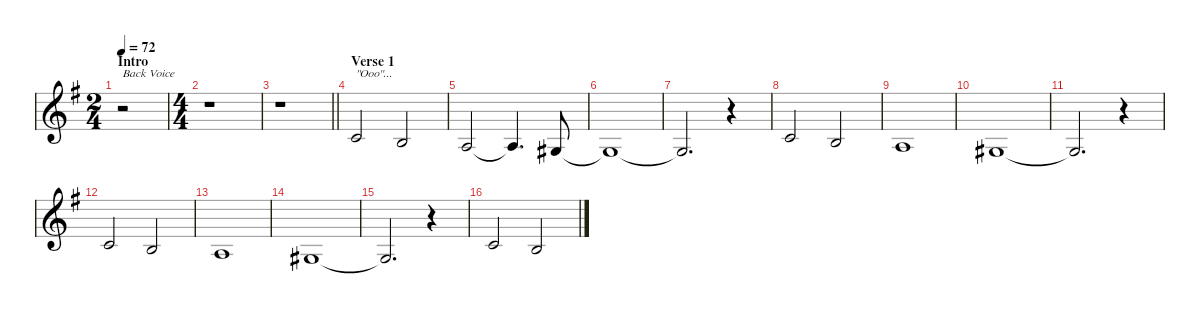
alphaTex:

\defaultSystemsLayout 4
\hideDynamics
\bracketExtendMode nobrackets
\singleTrackTrackNamePolicy hidden
\multiTrackTrackNamePolicy hidden
\otherSystemsTrackNameOrientation horizontal
\track ("Back Voice" "chr.") {instrument choiraahs}
\staff {score}
\tuning (E4 B3 G3 D3 A2 E2)
\ts (2 4)
\beaming (8 2 2)
\section ("" "Intro")
\tempo 72
\clef g2
\ks g
r.2{txt "Back Voice" dy f instrument choiraahs beam Down} |
\ts (4 4)
\beaming (8 2 2 2 2)
r.1{beam Down} |
\barLineRight lightlight
r.1{beam Down} |
\section ("" "Verse 1")
5.3{acc forcenatural}.2{txt "\"Ooo\"..." beam Up} 4.3{acc forcenatural}.2{beam Up} |
2.3{acc forcenatural}.2{beam Up} 2.3{t acc forcenatural}.4{d beam Up} 1.3{acc #}.8{beam Up} |
1.3{t acc #}.1{beam Up} |
1.3{t acc #}.2{d beam Up} r.4{beam Up} |
1.2{acc forcenatural}.2{beam Up} 4.3{acc forcenatural}.2{beam Up} |
2.3{acc forcenatural}.1{beam Up} |
1.3{acc #}.1{beam Up} |
1.3{t acc #}.2{d beam Up} r.4{beam Up} |
1.2{acc forcenatural}.2{beam Up} 4.3{acc forcenatural}.2{beam Up} |
2.3{acc forcenatural}.1{beam Up} |
1.3{acc #}.1{beam Up} |
1.3{t acc #}.2{d beam Up} r.4{beam Up} |
1.2{acc forcenatural}.2{beam Up} 4.3{acc forcenatural}.2{beam Up}
